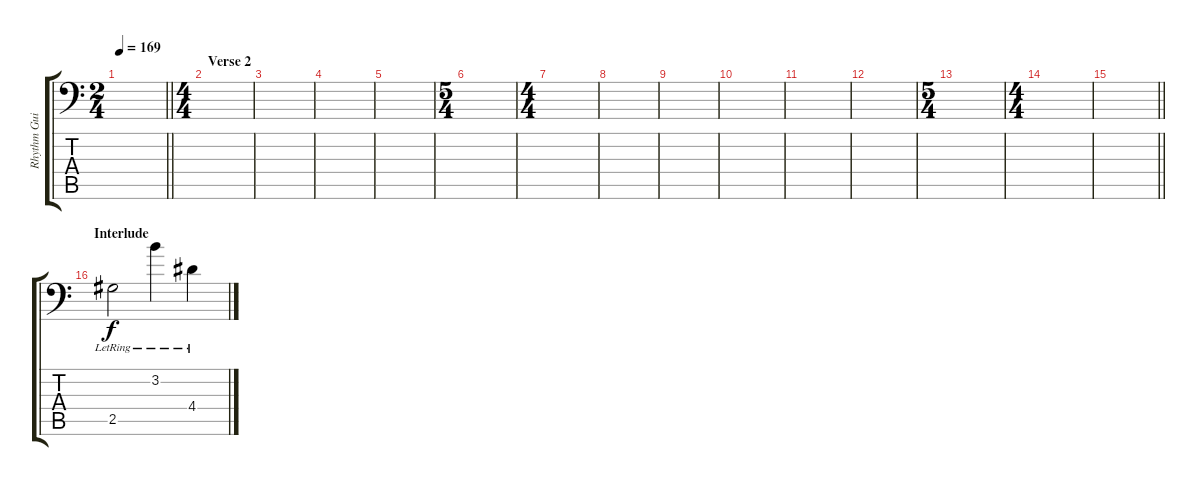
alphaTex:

\track ("Rhythm Guitar 3" "Rhythm Gui") {instrument electricguitarjazz}
\staff {score tabs}
\tuning (Db4 Ab3 E3 B2 Gb2 Ab1) {hide}
\ts (2 4)
\tempo 169
\clef f4
\barLineRight lightlight
\ks c
|
\ts (4 4)
\section ("" "Verse 2")
|
|
|
|
\ts (5 4)
|
\ts (4 4)
|
|
|
|
|
|
\ts (5 4)
|
\ts (4 4)
|
\barLineRight lightlight
|
\section ("" "Interlude")
2.5{lr}.2 3.2{lr}.4 4.4{lr}.4
